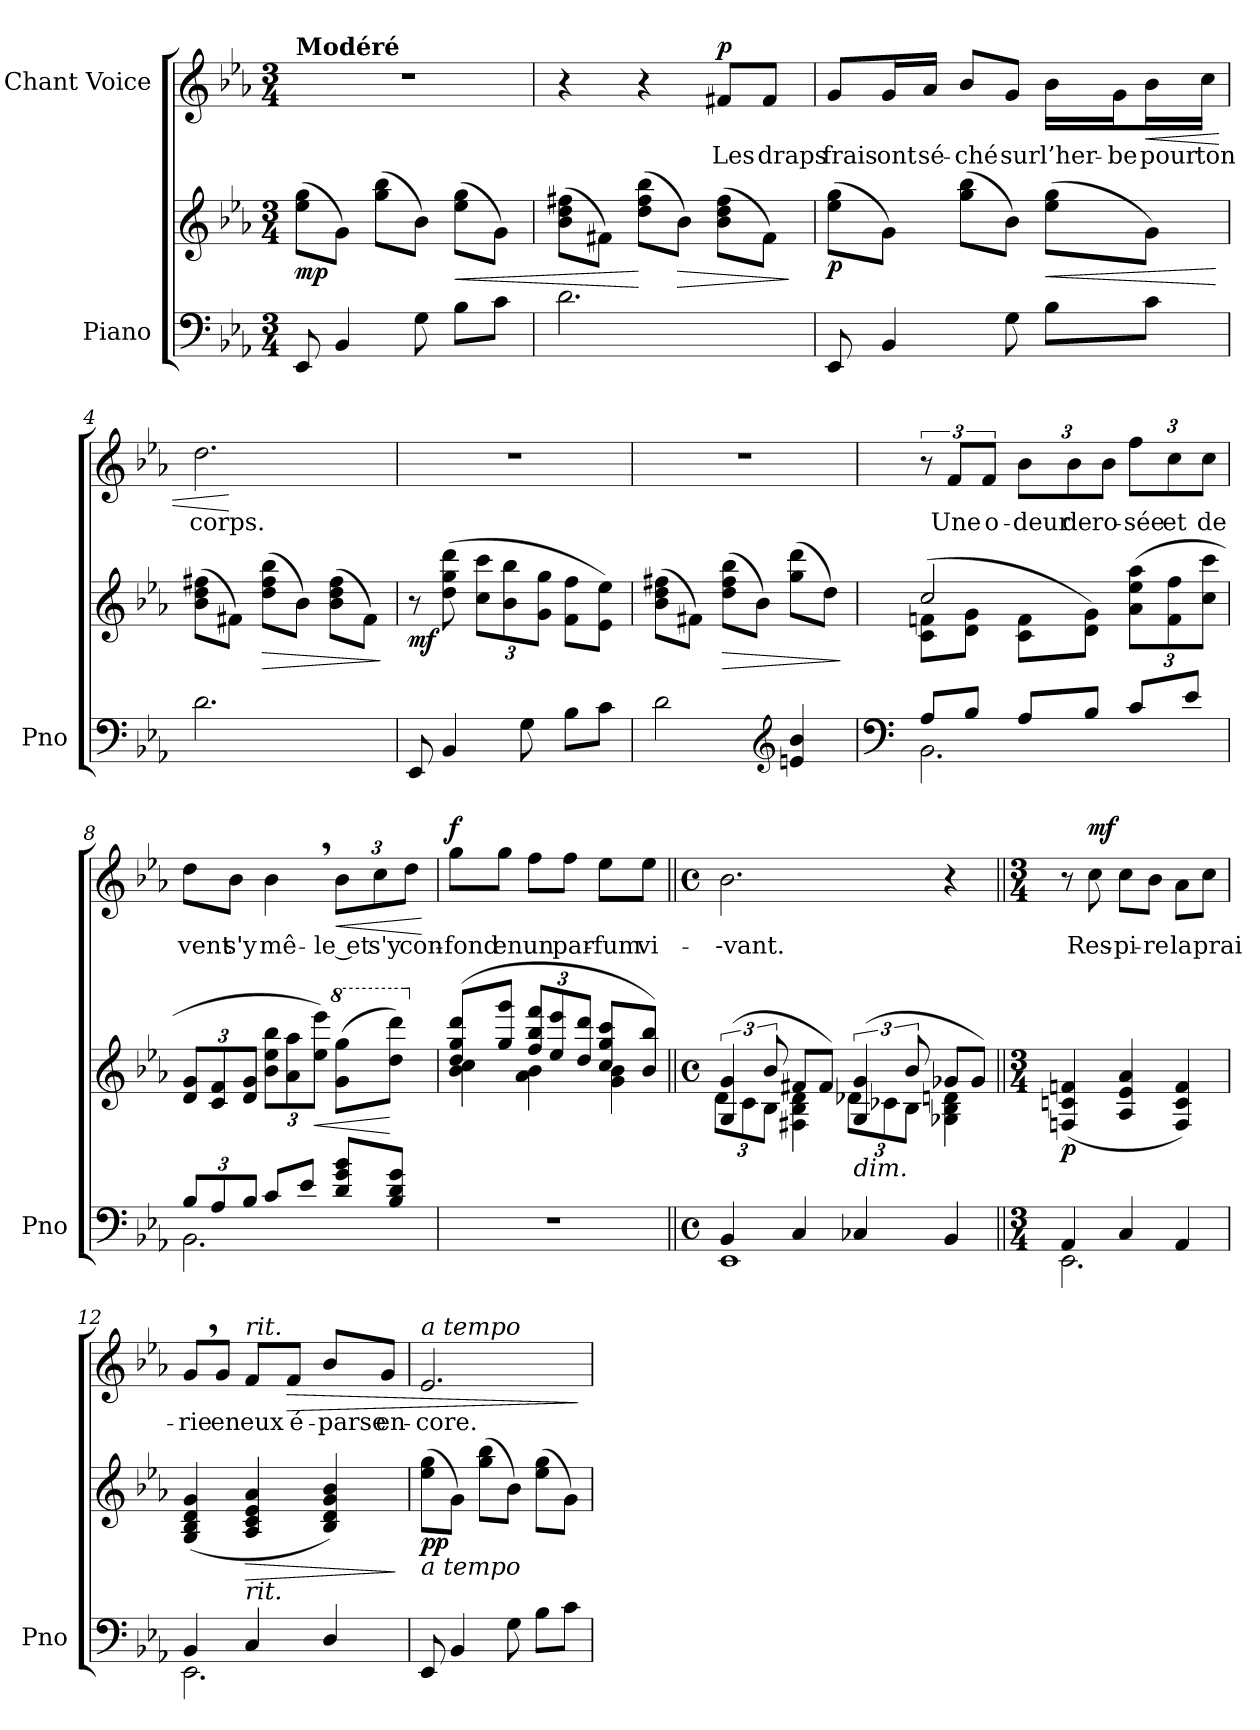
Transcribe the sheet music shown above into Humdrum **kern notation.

**kern	**kern	**dynam	**kern	**text	**dynam
*part2	*part2	*part2	*part1	*part1	*part1
*staff3	*staff2	*staff2/3	*staff1	*staff1	*staff1
*I"Piano	*	*	*I"Chant Voice	*	*
*I'Pno	*	*	*	*	*
*clefF4	*clefG2	*	*clefG2	*	*
*k[b-e-a-]	*k[b-e-a-]	*	*k[b-e-a-]	*	*
*M3/4	*M3/4	*	*M3/4	*	*
=1	=1	=1	=1	=1	=1
!	!	!	!LO:TX:a:B:t=Modéré	!	!
!	!	!LO:DY:b	!	!	!
8EE-/	(8ee-\ 8gg\L	mp	2.r	.	.
4BB-/	8g\J)	.	.	.	.
.	(8gg\ 8bb-\L	.	.	.	.
8G\	8b-\J)	.	.	.	.
!	!	!LO:HP:b	!	!	!
8B-\L	(8ee-\ 8gg\L	<	.	.	.
8c\J	8g\J)	.	.	.	.
=2	=2	=2	=2	=2	=2
2.d\	(8b-\ 8dd\ 8ff#X\L	.	4r	.	.
.	8f#X\J)	.	.	.	.
.	(8dd\ 8ff#\ 8bb-\L	[	4r	.	.
!	!	!LO:HP:b	!	!	!
.	8b-\J)	>	.	.	.
!	!	!	!	!	!LO:DY:a
.	(8b-\ 8dd\ 8ff#\L	.	8f#X/L	Les	p
.	8f#\J)	.	8f#/J	draps	.
.	.	]	.	.	.
=3	=3	=3	=3	=3	=3
!	!	!LO:DY:b	!	!	!
8EE-/	(8ee-\ 8gg\L	p	8g/L	frais	.
4BB-/	8g\J)	.	16g/L	ont	.
.	.	.	16a-/JJ	sé-	.
.	(8gg\ 8bb-\L	.	8b-/L	-ché	.
8G\	8b-\J)	.	8g/J	sur	.
!	!	!LO:HP:b	!	!	!
8B-\L	(8ee-\ 8gg\L	<	16b-\LL	l’her-	.
.	.	.	16g\J	-be	.
!	!	!	!	!	!LO:HP:b
8c\J	8g\J)	.	16b-\L	pour	<
.	.	.	16cc\JJ	ton	.
.	.	[	.	.	.
=4	=4	=4	=4	=4	=4
*	*	*	*^	*	*
2.d\	(8b-\ 8dd\ 8ff#X\L	.	2.dd\	8ryy	corps.	.
.	8f#X\J)	.	.	2ryy	.	[
!	!	!LO:HP:b	!	!	!	!
.	(8dd\ 8ff#\ 8bb-\L	>	.	.	.	.
.	8b-\J)	.	.	.	.	.
.	(8b-\ 8dd\ 8ff#\L	.	.	.	.	.
.	8f#\J)	.	.	8ryy	.	.
*	*	*	*v	*v	*	*
.	.	]	.	.	.
=5	=5	=5	=5	=5	=5
!	!	!LO:DY:b	!	!	!
8EE-/	8r	mf	2.r	.	.
4BB-/	(8dd\ 8gg\ 8ddd\	.	.	.	.
*	*Xbrackettup	*	*	*	*
.	12cc\ 12ccc\L	.	.	.	.
.	12b-\ 12bb-\	.	.	.	.
8G\	.	.	.	.	.
.	12g\ 12gg\J	.	.	.	.
8B-\L	8f\ 8ff\L	.	.	.	.
8c\J	8e-\ 8ee-\J)	.	.	.	.
=6	=6	=6	=6	=6	=6
2d\	(8b-\ 8dd\ 8ff#X\L	.	2.r	.	.
.	8f#X\J)	.	.	.	.
!	!	!LO:HP:b	!	!	!
.	(8dd\ 8ff#\ 8bb-\L	>	.	.	.
.	8b-\J)	.	.	.	.
*clefG2	*	*	*	*	*
4en/ 4b-/	(8gg\ 8ddd\L	.	.	.	.
.	8dd\J)	.	.	.	.
.	.	]	.	.	.
=7	=7	=7	=7	=7	=7
*clefF4	*	*	*	*	*
*^	*^	*	*	*	*
8A-/L	2.BB-\	(8c\ 8fn\L	2cc/	.	12r	.	.
.	.	.	.	.	12f/L	Une	.
8B-/J	.	8d\ 8g\J	.	.	.	.	.
.	.	.	.	.	12f/J	o-	.
*	*	*	*	*	*Xbrackettup	*	*
8A-/L	.	8c\ 8f\L	.	.	12b-\L	-deur	.
.	.	.	.	.	12b-\	de	.
8B-/J	.	8d\ 8g\J)	.	.	.	.	.
.	.	.	.	.	12b-\J	ro-	.
8c/L	.	(>12a-\ 12ee-\ 12aa-\L	4ryy	.	12ff\L	-sée	.
.	.	12f\ 12ff\	.	.	12cc\	et	.
8e-/J	.	.	.	.	.	.	.
.	.	12cc\ 12ccc\J	.	.	12cc\J	de	.
*	*	*v	*v	*	*	*	*
=8	=8	=8	=8	=8	=8	=8
*Xbrackettup	*	*	*	*	*	*
12B-/L	2.BB-\	12d/ 12g/L	.	8dd\L	vent	.
12A-/	.	12c/ 12f/	.	.	.	.
.	.	.	.	8b-\J	s'y	.
12B-/J	.	12d/ 12g/J	.	.	.	.
8c/L	.	12b-\ 12ee-\ 12bb-\L	.	4b-,\	mê-	.
.	.	12a-\ 12aa-\	.	.	.	.
8e-/J	.	.	.	.	.	.
!	!	!	!LO:HP:b	!	!	!
.	.	12ee-\ 12eee-\J)	<	.	.	.
*	*	*8va	*	*	*	*
*	*	*	*	*brackettup	*	*
!	!	!	!	!	!	!LO:HP:b
8d/ 8g/ 8b-/L	.	(8gg\ 8ggg\L	.	12b-\L	-le et	<
.	.	.	.	12cc\	s'y	.
8B-/ 8d/ 8g/J	.	8ddd\ 8dddd\J)	[	.	.	.
.	.	.	.	12dd\J	con-	.
*v	*v	*	*	*	*	*
.	.	.	.	.	[
=9	=9	=9	=9	=9	=9
*	*X8va	*	*	*	*
*	*^	*	*	*	*
!	!	!	!	!	!	!LO:DY:a
2.r	(8dd/ 8gg/ 8ddd/L	4b-\ 4cc\	.	8gg\L	-fond	f
!	!	!	!LO:DY:b	!	!	!
!	!	!	!LO:DY:n=1:b	!	!	!
.	8gg/ 8ggg/J	.	f other-dynamics	8gg\J	en	.
.	12ff/ 12bb-/ 12fff/L	4a-\ 4b-\	.	8ff\L	un	.
.	12ee-/ 12eee-/	.	.	.	.	.
.	.	.	.	8ff\J	par-	.
.	12dd/ 12ddd/J	.	.	.	.	.
.	8cc/ 8gg/ 8ccc/L	4g\ 4b-\	.	8ee-\L	-fum	.
.	8b-/ 8bb-/J)	.	.	8ee-\J	vi-	.
=10||	=10||	=10||	=10||	=10||	=10||	=10||
*M4/4	*M4/4	*	*	*M4/4	*	*
*met(c)	*met(c)	*	*	*met(c)	*	*
*^	*	*	*	*	*	*
*	*	*brackettup	*Xbrackettup	*	*	*	*
4BB-/	1EE-	(6G/ 6g/	12d\L	.	2.b-\	--vant.	.
.	.	.	12c\	.	.	.	.
.	.	12b-/	12B-\J	.	.	.	.
4C/	.	8f#X/L	4F#X\ 4B-\ 4d\	.	.	.	.
.	.	8f#/J)	.	.	.	.	.
*	*	*brackettup	*Xbrackettup	*	*	*	*
!	!	!LO:TX:b:i:t=dim.	!	!	!	!	!
4C-X/	.	(6G/ 6g/	12d-X\L	.	.	.	.
.	.	.	12c-X\	.	.	.	.
.	.	12b-/	12B-\J	.	.	.	.
4BB-/	.	8g-X/L	4G-X\ 4B-\ 4dn\	.	4r	.	.
.	.	8g-/J)	.	.	.	.	.
*	*	*v	*v	*	*	*	*
=11||	=11||	=11||	=11||	=11||	=11||	=11||
*M3/4	*	*M3/4	*	*M3/4	*	*
!	!	!	!LO:DY:b	!	!	!
4AA-/	2.EE-\	(4Fn/ 4cn/ 4fn/	p	8r	.	.
!	!	!	!	!	!	!LO:DY:a
.	.	.	.	8cc\	Res-	mf
4C/	.	4A-/ 4e-/ 4a-/	.	8cc\L	-pi-	.
.	.	.	.	8b-\J	-re	.
4AA-/	.	4F/ 4c/ 4f/)	.	8a-\L	la	.
.	.	.	.	8cc\J	prai-	.
=12	=12	=12	=12	=12	=12	=12
4BB-/	2.EE-\	(4G/ 4B-/ 4d/ 4g/	.	8g,/L	-rie	.
.	.	.	.	8g/J	en	.
!	!	!	!	!LO:TX:a:i:t=rit.	!	!
!	!	!LO:TX:b:i:t=rit.	!	!	!	!
!	!	!	!LO:HP:b	!	!	!
4C/	.	4A-/ 4c/ 4e-/ 4a-/	>	8f/L	eux	.
!	!	!	!	!	!	!LO:HP:b
.	.	.	.	8f/J	é-	>
4D/	.	4B-/ 4d/ 4g/ 4b-/)	.	8b-/L	-parse	.
.	.	.	.	8g/J	en-	.
*v	*v	*	*	*	*	*
.	.	]	.	.	.
=13	=13	=13	=13	=13	=13
!	!	!	!LO:TX:a:i:t=a tempo	!	!
!	!LO:TX:b:i:t=a tempo	!	!	!	!
!	!	!LO:DY:b	!	!	!
8EE-/	(8ee-\ 8gg\L	pp	2.e-/	-core.	.
4BB-/	8g\J)	.	.	.	.
.	(8gg\ 8bb-\L	.	.	.	.
8G\	8b-\J)	.	.	.	.
8B-\L	(8ee-\ 8gg\L	.	.	.	.
8c\J	8g\J)	.	.	.	.
.	.	.	.	.	]
=	=	=	=	=	=
*-	*-	*-	*-	*-	*-
